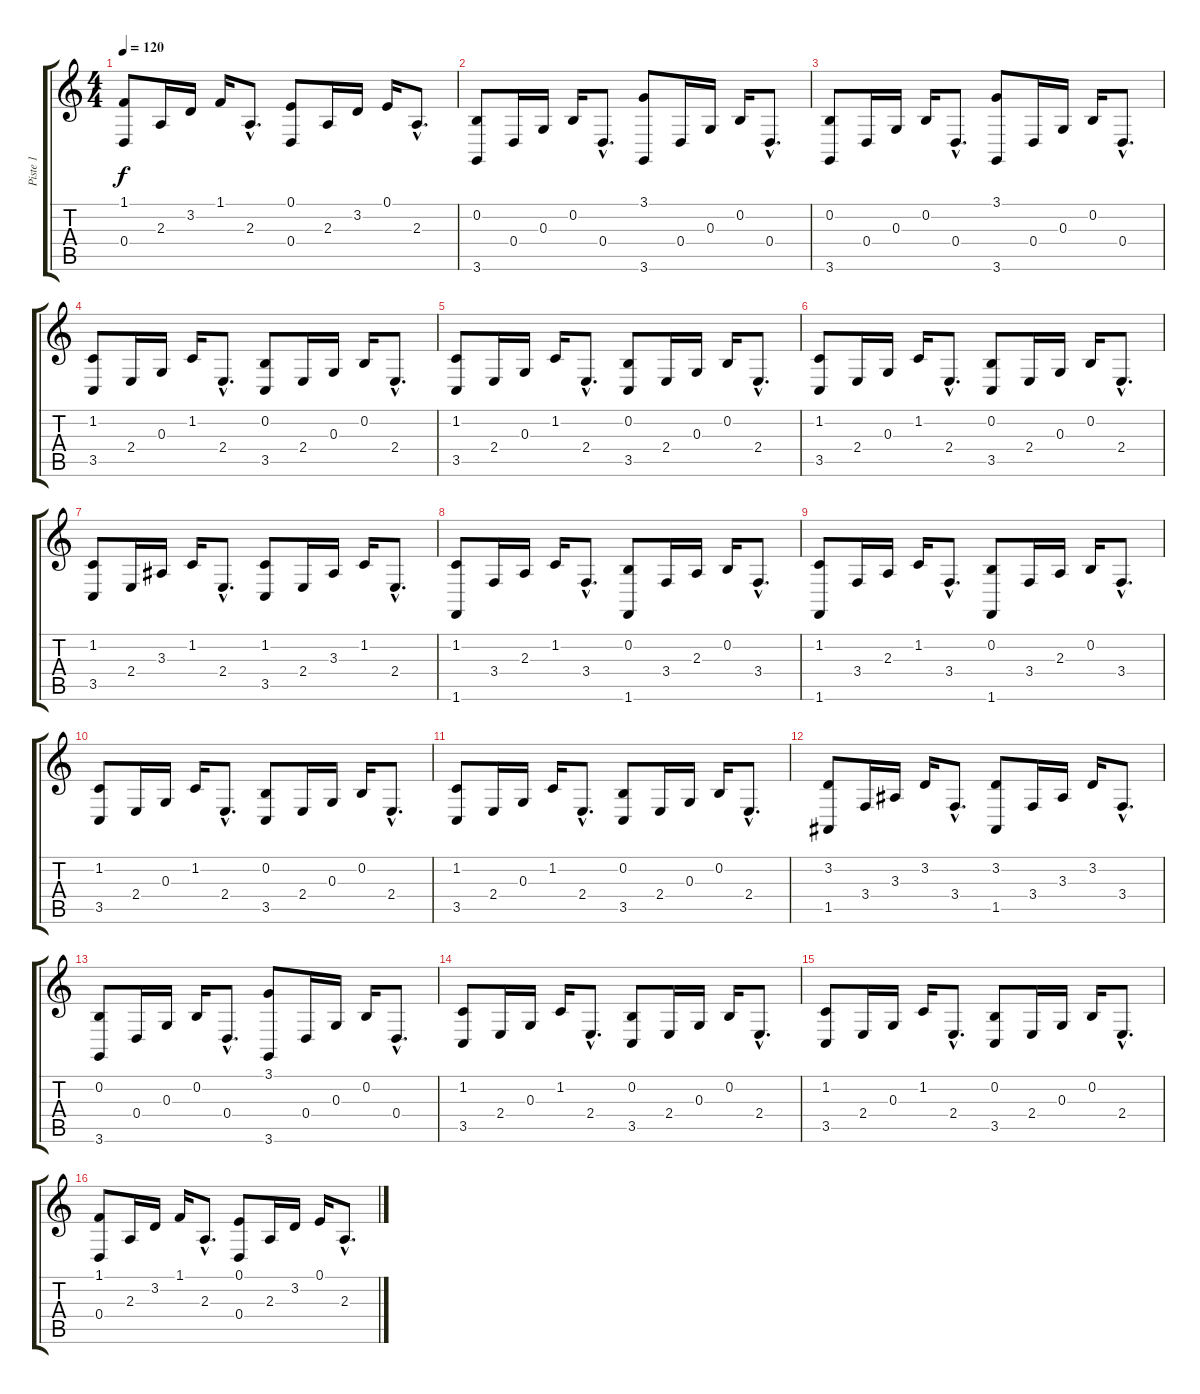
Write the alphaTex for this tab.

\track ("Piste 1" "Piste 1") {instrument pad8sweep}
\staff {score tabs}
\tuning (E4 B3 G3 D3 A2 E2) {hide}
\ts (4 4)
\tempo 120
\clef g2
\ks c
(1.1 0.4).8{dy f} 2.3.16 3.2.16 1.1.16 2.3{hac}.8{d} (0.1 0.4).8 2.3.16 3.2.16 0.1.16 2.3{hac}.8{d} |
(0.2 3.6).8 0.4.16 0.3.16 0.2.16 0.4{hac}.8{d} (3.1 3.6).8 0.4.16 0.3.16 0.2.16 0.4{hac}.8{d} |
(0.2 3.6).8 0.4.16 0.3.16 0.2.16 0.4{hac}.8{d} (3.1 3.6).8 0.4.16 0.3.16 0.2.16 0.4{hac}.8{d} |
(1.2 3.5).8 2.4.16 0.3.16 1.2.16 2.4{hac}.8{d} (0.2 3.5).8 2.4.16 0.3.16 0.2.16 2.4{hac}.8{d} |
(1.2 3.5).8 2.4.16 0.3.16 1.2.16 2.4{hac}.8{d} (0.2 3.5).8 2.4.16 0.3.16 0.2.16 2.4{hac}.8{d} |
(1.2 3.5).8 2.4.16 0.3.16 1.2.16 2.4{hac}.8{d} (0.2 3.5).8 2.4.16 0.3.16 0.2.16 2.4{hac}.8{d} |
(1.2 3.5).8 2.4.16 3.3.16 1.2.16 2.4{hac}.8{d} (1.2 3.5).8 2.4.16 3.3.16 1.2.16 2.4{hac}.8{d} |
(1.2 1.6).8 3.4.16 2.3.16 1.2.16 3.4{hac}.8{d} (0.2 1.6).8 3.4.16 2.3.16 0.2.16 3.4{hac}.8{d} |
(1.2 1.6).8 3.4.16 2.3.16 1.2.16 3.4{hac}.8{d} (0.2 1.6).8 3.4.16 2.3.16 0.2.16 3.4{hac}.8{d} |
(1.2 3.5).8 2.4.16 0.3.16 1.2.16 2.4{hac}.8{d} (0.2 3.5).8 2.4.16 0.3.16 0.2.16 2.4{hac}.8{d} |
(1.2 3.5).8 2.4.16 0.3.16 1.2.16 2.4{hac}.8{d} (0.2 3.5).8 2.4.16 0.3.16 0.2.16 2.4{hac}.8{d} |
(3.2 1.5).8 3.4.16 3.3.16 3.2.16 3.4{hac}.8{d} (3.2 1.5).8 3.4.16 3.3.16 3.2.16 3.4{hac}.8{d} |
(0.2 3.6).8 0.4.16 0.3.16 0.2.16 0.4{hac}.8{d} (3.1 3.6).8 0.4.16 0.3.16 0.2.16 0.4{hac}.8{d} |
(1.2 3.5).8 2.4.16 0.3.16 1.2.16 2.4{hac}.8{d} (0.2 3.5).8 2.4.16 0.3.16 0.2.16 2.4{hac}.8{d} |
(1.2 3.5).8 2.4.16 0.3.16 1.2.16 2.4{hac}.8{d} (0.2 3.5).8 2.4.16 0.3.16 0.2.16 2.4{hac}.8{d} |
(1.1 0.4).8 2.3.16 3.2.16 1.1.16 2.3{hac}.8{d} (0.1 0.4).8 2.3.16 3.2.16 0.1.16 2.3{hac}.8{d}
